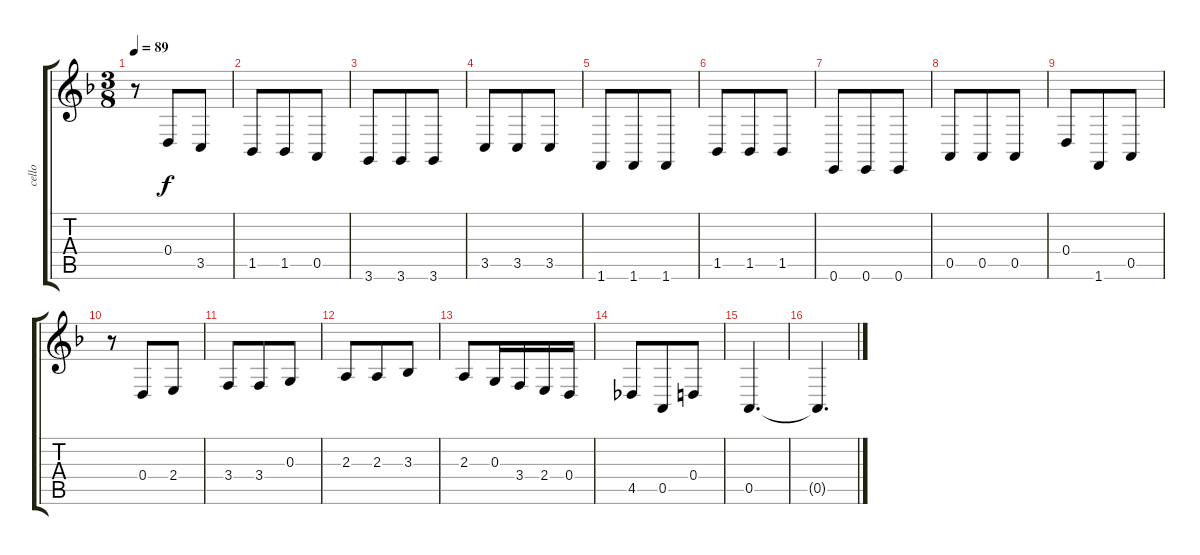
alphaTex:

\track ("cello" "cello") {instrument cello}
\staff {score tabs}
\tuning (E4 B3 G3 D3 A2 E2) {hide}
\ts (3 8)
\tempo 89
\clef g2
\ks dminor
r.8{dy f} 0.4.8 3.5.8 |
1.5.8 1.5.8 0.5.8 |
3.6.8 3.6.8 3.6.8 |
3.5.8 3.5.8 3.5.8 |
1.6.8 1.6.8 1.6.8 |
1.5.8 1.5.8 1.5.8 |
0.6.8 0.6.8 0.6.8 |
0.5.8 0.5.8 0.5.8 |
0.4.8 1.6.8 0.5.8 |
r.8 0.4.8 2.4.8 |
3.4.8 3.4.8 0.3.8 |
2.3.8 2.3.8 3.3.8 |
2.3.8 0.3.16 3.4.16 2.4.16 0.4.16 |
4.5.8 0.5.8 0.4.8 |
0.5.4{d} |
0.5{t}.4{d}
